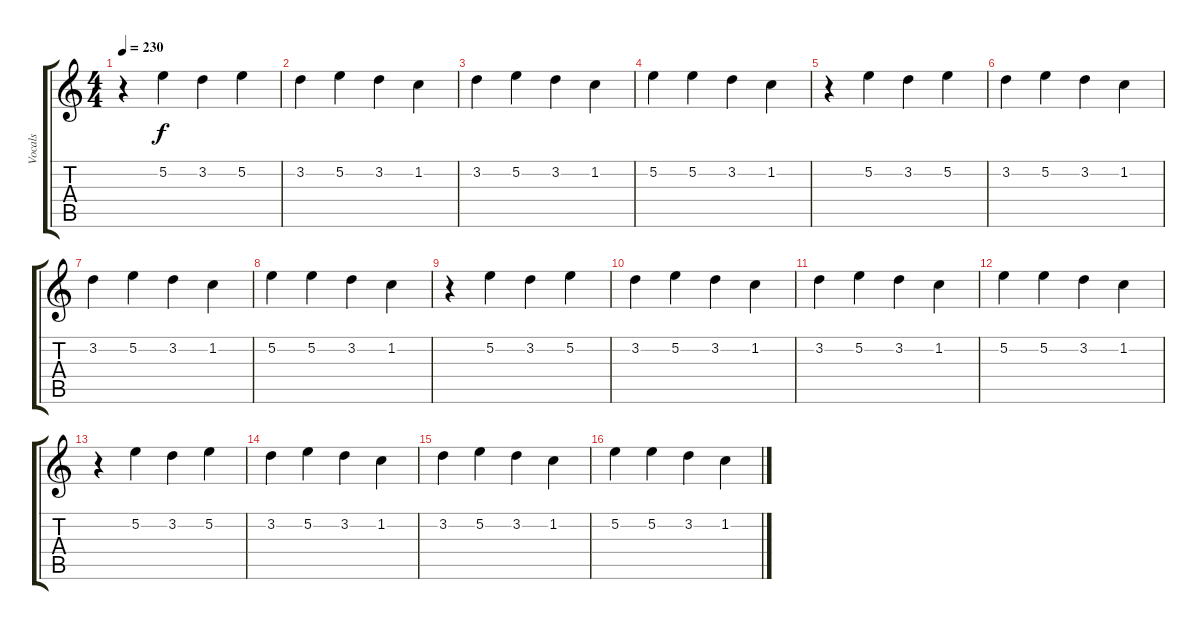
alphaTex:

\track ("Vocals" "Vocals") {instrument overdrivenguitar}
\staff {score tabs}
\tuning (E4 B3 G3 D3 A2 E2) {hide}
\ts (4 4)
\tempo 230
\clef g2
\ks c
r.4{dy f} 5.2.4 3.2.4 5.2.4 |
3.2.4 5.2.4 3.2.4 1.2.4 |
3.2.4 5.2.4 3.2.4 1.2.4 |
5.2.4 5.2.4 3.2.4 1.2.4 |
r.4 5.2.4 3.2.4 5.2.4 |
3.2.4 5.2.4 3.2.4 1.2.4 |
3.2.4 5.2.4 3.2.4 1.2.4 |
5.2.4 5.2.4 3.2.4 1.2.4 |
r.4 5.2.4 3.2.4 5.2.4 |
3.2.4 5.2.4 3.2.4 1.2.4 |
3.2.4 5.2.4 3.2.4 1.2.4 |
5.2.4 5.2.4 3.2.4 1.2.4 |
r.4 5.2.4 3.2.4 5.2.4 |
3.2.4 5.2.4 3.2.4 1.2.4 |
3.2.4 5.2.4 3.2.4 1.2.4 |
5.2.4 5.2.4 3.2.4 1.2.4
